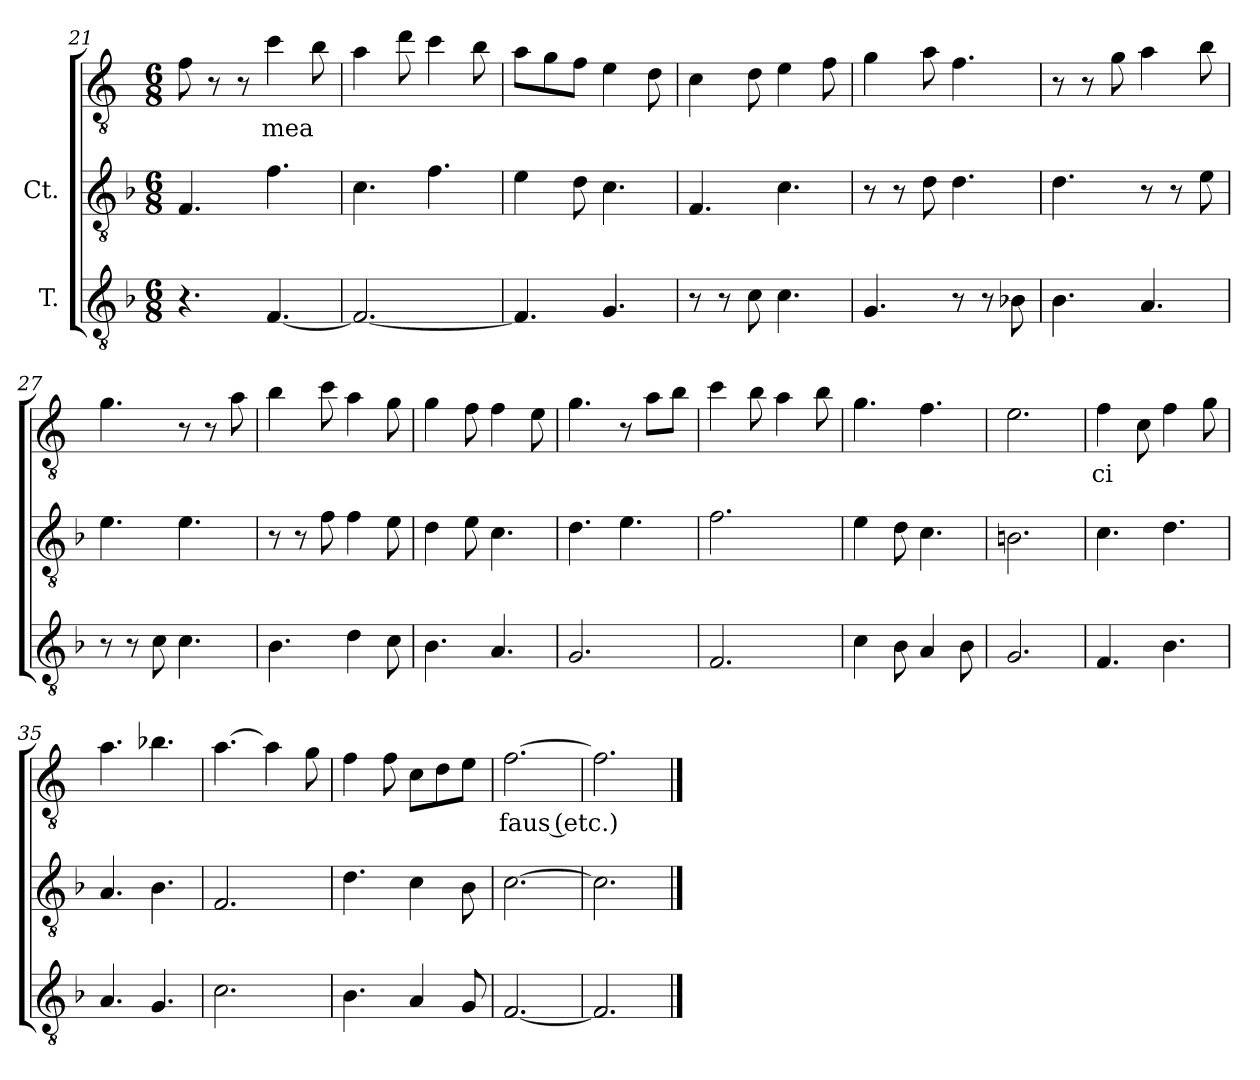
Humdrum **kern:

**kern	**kern	**kern	**text
*part3	*part2	*part1	*part1
*staff3	*staff2	*staff1	*staff1
*I"T.	*I"Ct.	*	*
*clefGv2	*clefGv2	*clefGv2	*
*k[b-]	*k[b-]	*k[]	*
*F:	*F:	*C:	*
*M6/8	*M6/8	*M6/8	*
=21	=21	=21	=21
4.r	4.F/	8f\	.
.	.	8r	.
.	.	8r	.
!	!	!	!LO:LY:b
[4.F/	4.f\	4cc\	mea
.	.	8b\	.
=22	=22	=22	=22
2.F/_	4.c\	4a\	.
.	.	8dd\	.
.	4.f\	4cc\	.
.	.	8b\	.
=23	=23	=23	=23
4.F/]	4e\	8a\L	.
.	.	8g\	.
.	8d\	8f\J	.
4.G/	4.c\	4e\	.
.	.	8d\	.
=24	=24	=24	=24
8r	4.F/	4c\	.
8r	.	.	.
8c\	.	8d\	.
4.c\	4.c\	4e\	.
.	.	8f\	.
=25	=25	=25	=25
4.G/	8r	4g\	.
.	8r	.	.
.	8d\	8a\	.
8r	4.d\	4.f\	.
8r	.	.	.
8B-X\	.	.	.
!!LO:LB:g=z
=26	=26	=26	=26
4.B-\	4.d\	8r	.
.	.	8r	.
.	.	8g\	.
4.A/	8r	4a\	.
.	8r	.	.
.	8e\	8b\	.
=27	=27	=27	=27
8r	4.e\	4.g\	.
8r	.	.	.
8c\	.	.	.
4.c\	4.e\	8r	.
.	.	8r	.
.	.	8a\	.
=28	=28	=28	=28
4.B-\	8r	4b\	.
.	8r	.	.
.	8f\	8cc\	.
4d\	4f\	4a\	.
8c\	8e\	8g\	.
=29	=29	=29	=29
4.B-\	4d\	4g\	.
.	8e\	8f\	.
4.A/	4.c\	4f\	.
.	.	8e\	.
=30	=30	=30	=30
2.G/	4.d\	4.g\	.
.	4.e\	8r	.
.	.	8a\L	.
.	.	8b\J	.
=31	=31	=31	=31
2.F/	2.f\	4cc\	.
.	.	8b\	.
.	.	4a\	.
.	.	8b\	.
=32	=32	=32	=32
4c\	4e\	4.g\	.
8B-\	8d\	.	.
4A/	4.c\	4.f\	.
8B-\	.	.	.
!!LO:LB:g=z
=33	=33	=33	=33
2.G/	2.Bn\	2.e\	.
=34	=34	=34	=34
!	!	!	!LO:LY:b
4.F/	4.c\	4f\	ci
.	.	8c\	.
4.B-\	4.d\	4f\	.
.	.	8g\	.
=35	=35	=35	=35
4.A/	4.A/	4.a\	.
4.G/	4.B-i\	4.b-X\	.
=36	=36	=36	=36
2.c\	2.F/	[4.a\	.
.	.	4a\]	.
.	.	8g\	.
=37	=37	=37	=37
4.B-\	4.d\	4f\	.
.	.	8f\	.
4A/	4c\	8c\L	.
.	.	8d\	.
8G/	8B-\	8e\J	.
=38	=38	=38	=38
!	!	!	!LO:LY:b
[2.F/	[2.c\	[2.f\	faus (etc.)
=39	=39	=39	=39
2.F/]	2.c\]	2.f\]	.
==	==	==	==
*-	*-	*-	*-
